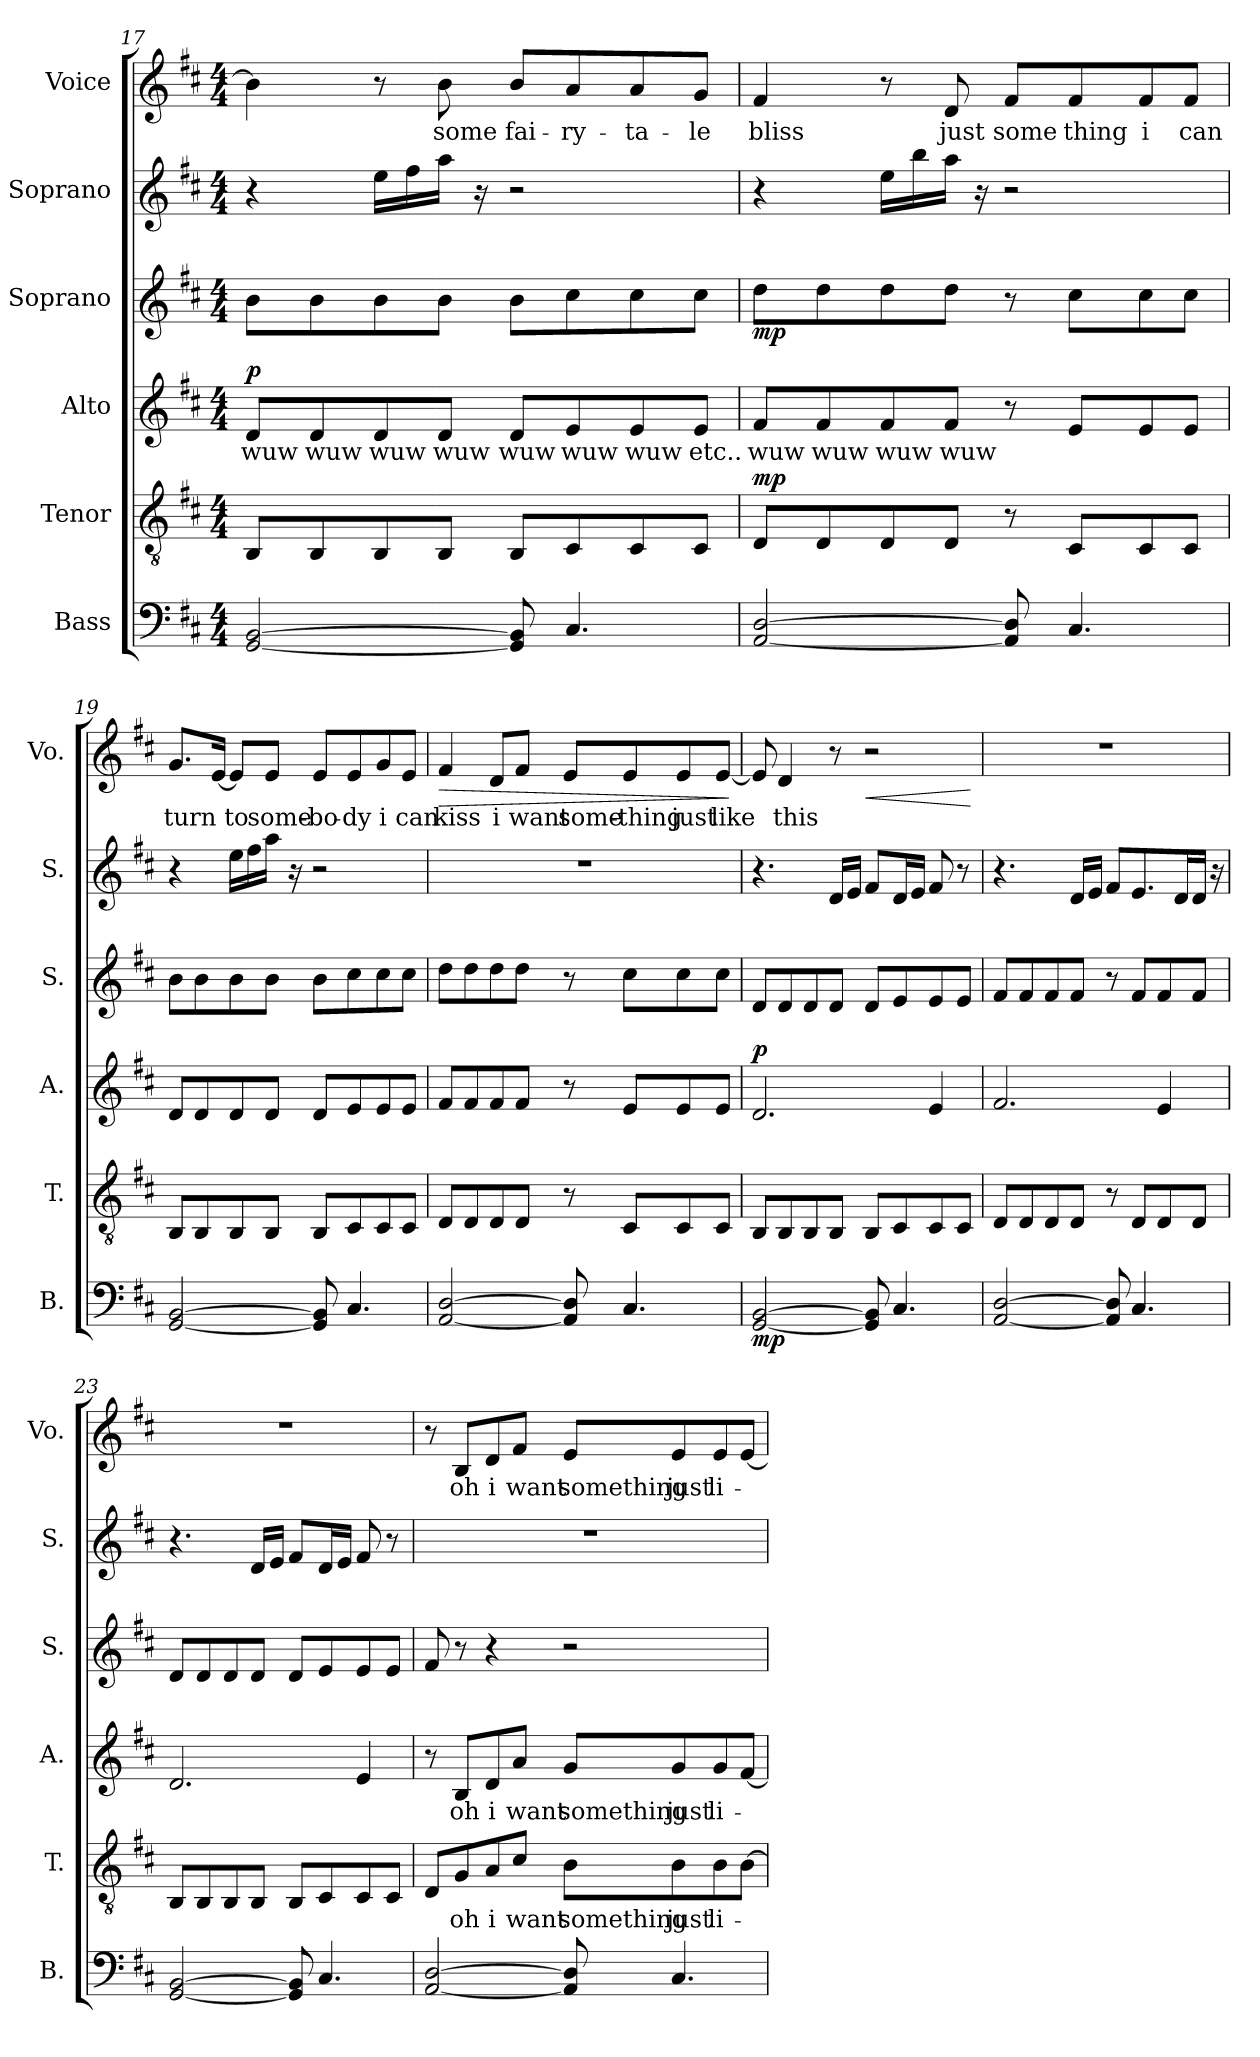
**kern	**dynam	**kern	**text	**dynam	**kern	**text	**dynam	**kern	**dynam	**kern	**kern	**text	**dynam
*part6	*part6	*part5	*part5	*part5	*part4	*part4	*part4	*part3	*part3	*part2	*part1	*part1	*part1
*staff6	*staff6	*staff5	*staff5	*staff5	*staff4	*staff4	*staff4	*staff3	*staff3	*staff2	*staff1	*staff1	*staff1
*I"Bass	*	*I"Tenor	*	*	*I"Alto	*	*	*I"Soprano	*	*I"Soprano	*I"Voice	*	*
*I'B.	*	*I'T.	*	*	*I'A.	*	*	*I'S.	*	*I'S.	*I'Vo.	*	*
!!LO:PB:g=z
*clefF4	*	*clefGv2	*	*	*clefG2	*	*	*clefG2	*	*clefG2	*clefG2	*	*
*k[f#c#]	*	*k[f#c#]	*	*	*k[f#c#]	*	*	*k[f#c#]	*	*k[f#c#]	*k[f#c#]	*	*
*M4/4	*	*M4/4	*	*	*M4/4	*	*	*M4/4	*	*M4/4	*M4/4	*	*
=17	=17	=17	=17	=17	=17	=17	=17	=17	=17	=17	=17	=17	=17
!	!	!	!	!	!	!	!LO:DY:a	!	!	!	!	!	!
[2GG/ [2BB/	.	8BB/L	.	.	8d/L	wuw	p	8b\L	.	4r	4b\]	.	.
.	.	8BB/	.	.	8d/	wuw	.	8b\	.	.	.	.	.
.	.	8BB/	.	.	8d/	wuw	.	8b\	.	16ee\LL	8r	.	.
.	.	.	.	.	.	.	.	.	.	16ff#\	.	.	.
.	.	8BB/J	.	.	8d/J	wuw	.	8b\J	.	16aa\JJ	8b\	some	.
.	.	.	.	.	.	.	.	.	.	16r	.	.	.
8GG/] 8BB/]	.	8BB/L	.	.	8d/L	wuw	.	8b\L	.	2r	8b/L	fai-	.
4.C#/	.	8C#/	.	.	8e/	wuw	.	8cc#\	.	.	8a/	-ry-	.
.	.	8C#/	.	.	8e/	wuw	.	8cc#\	.	.	8a/	-ta-	.
.	.	8C#/J	.	.	8e/J	etc..	.	8cc#\J	.	.	8g/J	-le	.
=18	=18	=18	=18	=18	=18	=18	=18	=18	=18	=18	=18	=18	=18
!	!	!	!	!LO:DY:b	!	!	!	!	!LO:DY:b	!	!	!	!
[2AA/ [2D/	.	8D/L	.	mp	8f#/L	wuw	.	8dd\L	mp	4r	4f#/	bliss	.
.	.	8D/	.	.	8f#/	wuw	.	8dd\	.	.	.	.	.
.	.	8D/	.	.	8f#/	wuw	.	8dd\	.	16ee\LL	8r	.	.
.	.	.	.	.	.	.	.	.	.	16bb\	.	.	.
.	.	8D/J	.	.	8f#/J	wuw	.	8dd\J	.	16aa\JJ	8d/	just	.
.	.	.	.	.	.	.	.	.	.	16r	.	.	.
8AA/] 8D/]	.	8r	.	.	8r	.	.	8r	.	2r	8f#/L	some	.
4.C#/	.	8C#/L	.	.	8e/L	.	.	8cc#\L	.	.	8f#/	thing	.
.	.	8C#/	.	.	8e/	.	.	8cc#\	.	.	8f#/	i	.
.	.	8C#/J	.	.	8e/J	.	.	8cc#\J	.	.	8f#/J	can	.
!!LO:PB:g=z
=19	=19	=19	=19	=19	=19	=19	=19	=19	=19	=19	=19	=19	=19
[2GG/ [2BB/	.	8BB/L	.	.	8d/L	.	.	8b\L	.	4r	8.g/L	turn	.
.	.	8BB/	.	.	8d/	.	.	8b\	.	.	.	.	.
.	.	.	.	.	.	.	.	.	.	.	[16e/Jk	.	.
.	.	8BB/	.	.	8d/	.	.	8b\	.	16ee\LL	8e/L]	to	.
.	.	.	.	.	.	.	.	.	.	16ff#\	.	.	.
.	.	8BB/J	.	.	8d/J	.	.	8b\J	.	16aa\JJ	8e/J	some-	.
.	.	.	.	.	.	.	.	.	.	16r	.	.	.
8GG/] 8BB/]	.	8BB/L	.	.	8d/L	.	.	8b\L	.	2r	8e/L	-bo-	.
4.C#/	.	8C#/	.	.	8e/	.	.	8cc#\	.	.	8e/	-dy	.
.	.	8C#/	.	.	8e/	.	.	8cc#\	.	.	8g/	i	.
.	.	8C#/J	.	.	8e/J	.	.	8cc#\J	.	.	8e/J	can	.
=20	=20	=20	=20	=20	=20	=20	=20	=20	=20	=20	=20	=20	=20
!	!	!	!	!	!	!	!	!	!	!	!	!	!LO:HP:b
[2AA/ [2D/	.	8D/L	.	.	8f#/L	.	.	8dd\L	.	1r	4f#/	kiss	>
.	.	8D/	.	.	8f#/	.	.	8dd\	.	.	.	.	.
.	.	8D/	.	.	8f#/	.	.	8dd\	.	.	8d/L	i	.
.	.	8D/J	.	.	8f#/J	.	.	8dd\J	.	.	8f#/J	want	.
8AA/] 8D/]	.	8r	.	.	8r	.	.	8r	.	.	8e/L	some-	.
4.C#/	.	8C#/L	.	.	8e/L	.	.	8cc#\L	.	.	8e/	-thing	.
.	.	8C#/	.	.	8e/	.	.	8cc#\	.	.	8e/	just	.
.	.	8C#/J	.	.	8e/J	.	.	8cc#\J	.	.	[8e/J	like	.
.	.	.	.	.	.	.	.	.	.	.	.	.	]
=21	=21	=21	=21	=21	=21	=21	=21	=21	=21	=21	=21	=21	=21
!	!LO:DY:b	!	!	!	!	!	!LO:DY:b	!	!	!	!	!	!
[2GG/ [2BB/	mp	8BB/L	.	.	2.d/	.	p	8d/L	.	4.r	8e/]	.	.
.	.	8BB/	.	.	.	.	.	8d/	.	.	4d/	this	.
.	.	8BB/	.	.	.	.	.	8d/	.	.	.	.	.
.	.	8BB/J	.	.	.	.	.	8d/J	.	16d/LL	8r	.	.
.	.	.	.	.	.	.	.	.	.	16e/JJ	.	.	.
!	!	!	!	!	!	!	!	!	!	!	!	!	!LO:HP:b
8GG/] 8BB/]	.	8BB/L	.	.	.	.	.	8d/L	.	8f#/L	2r	.	<
4.C#/	.	8C#/	.	.	.	.	.	8e/	.	16d/L	.	.	.
.	.	.	.	.	.	.	.	.	.	16e/JJ	.	.	.
.	.	8C#/	.	.	4e/	.	.	8e/	.	8f#/	.	.	.
.	.	8C#/J	.	.	.	.	.	8e/J	.	8r	.	.	.
.	.	.	.	.	.	.	.	.	.	.	.	.	[
!!LO:PB:g=z
=22	=22	=22	=22	=22	=22	=22	=22	=22	=22	=22	=22	=22	=22
[2AA/ [2D/	.	8D/L	.	.	2.f#/	.	.	8f#/L	.	4.r	1r	.	.
.	.	8D/	.	.	.	.	.	8f#/	.	.	.	.	.
.	.	8D/	.	.	.	.	.	8f#/	.	.	.	.	.
.	.	8D/J	.	.	.	.	.	8f#/J	.	16d/LL	.	.	.
.	.	.	.	.	.	.	.	.	.	16e/JJ	.	.	.
8AA/] 8D/]	.	8r	.	.	.	.	.	8r	.	8f#/L	.	.	.
4.C#/	.	8D/L	.	.	.	.	.	8f#/L	.	8.e/	.	.	.
.	.	8D/	.	.	4e/	.	.	8f#/	.	.	.	.	.
.	.	.	.	.	.	.	.	.	.	16d/L	.	.	.
.	.	8D/J	.	.	.	.	.	8f#/J	.	16d/JJ	.	.	.
.	.	.	.	.	.	.	.	.	.	16r	.	.	.
=23	=23	=23	=23	=23	=23	=23	=23	=23	=23	=23	=23	=23	=23
[2GG/ [2BB/	.	8BB/L	.	.	2.d/	.	.	8d/L	.	4.r	1r	.	.
.	.	8BB/	.	.	.	.	.	8d/	.	.	.	.	.
.	.	8BB/	.	.	.	.	.	8d/	.	.	.	.	.
.	.	8BB/J	.	.	.	.	.	8d/J	.	16d/LL	.	.	.
.	.	.	.	.	.	.	.	.	.	16e/JJ	.	.	.
8GG/] 8BB/]	.	8BB/L	.	.	.	.	.	8d/L	.	8f#/L	.	.	.
4.C#/	.	8C#/	.	.	.	.	.	8e/	.	16d/L	.	.	.
.	.	.	.	.	.	.	.	.	.	16e/JJ	.	.	.
.	.	8C#/	.	.	4e/	.	.	8e/	.	8f#/	.	.	.
.	.	8C#/J	.	.	.	.	.	8e/J	.	8r	.	.	.
=24	=24	=24	=24	=24	=24	=24	=24	=24	=24	=24	=24	=24	=24
[2AA/ [2D/	.	8D/L	.	.	8r	.	.	8f#/	.	1r	8r	.	.
.	.	8G/	oh	.	8B/L	oh	.	8r	.	.	8B/L	oh	.
.	.	8A/	i	.	8d/	i	.	4r	.	.	8d/	i	.
.	.	8c#/J	want	.	8a/J	want	.	.	.	.	8f#/J	want	.
8AA/] 8D/]	.	8B\L	something	.	8g/L	something	.	2r	.	.	8e/L	something	.
4.C#/	.	8B\	just	.	8g/	just	.	.	.	.	8e/	just	.
.	.	8B\	li-	.	8g/	li-	.	.	.	.	8e/	li-	.
.	.	[8B\J	.	.	[8f#/J	.	.	.	.	.	[8e/J	.	.
=	=	=	=	=	=	=	=	=	=	=	=	=	=
*-	*-	*-	*-	*-	*-	*-	*-	*-	*-	*-	*-	*-	*-
